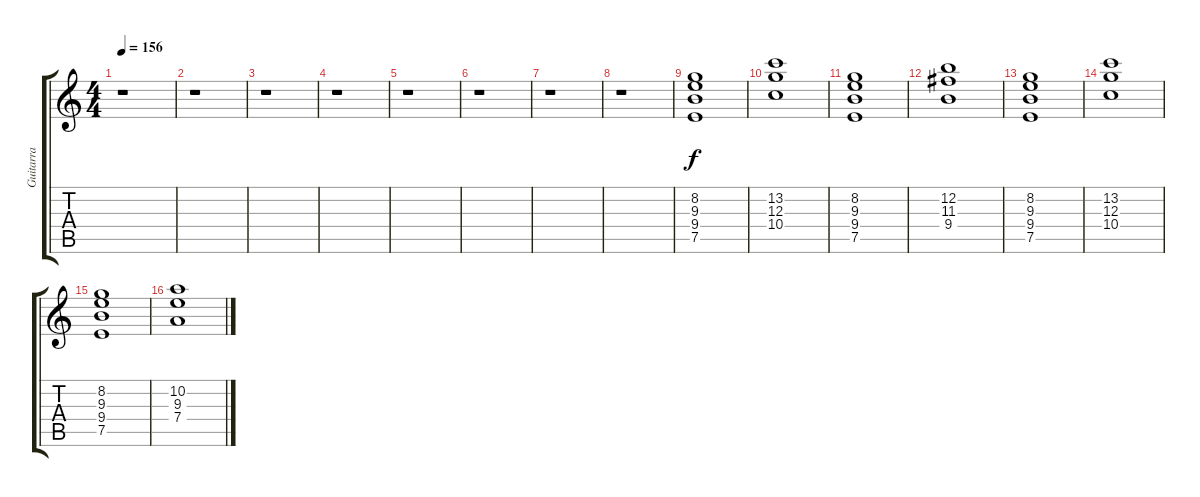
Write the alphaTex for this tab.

\track ("Guitarra" "Guitarra") {instrument distortionguitar}
\staff {score tabs}
\tuning (E4 B3 G3 D3 A2 E2) {hide}
\ts (4 4)
\tempo 156
\clef g2
\ks c
r.1{dy f instrument distortionguitar} |
r.1 |
r.1 |
r.1 |
r.1 |
r.1 |
r.1 |
r.1 |
(8.2 9.3 9.4 7.5).1 |
(13.2 12.3 10.4).1 |
(8.2 9.3 9.4 7.5).1 |
(12.2 11.3 9.4).1 |
(8.2 9.3 9.4 7.5).1 |
(13.2 12.3 10.4).1 |
(8.2 9.3 9.4 7.5).1 |
(10.2 9.3 7.4).1
